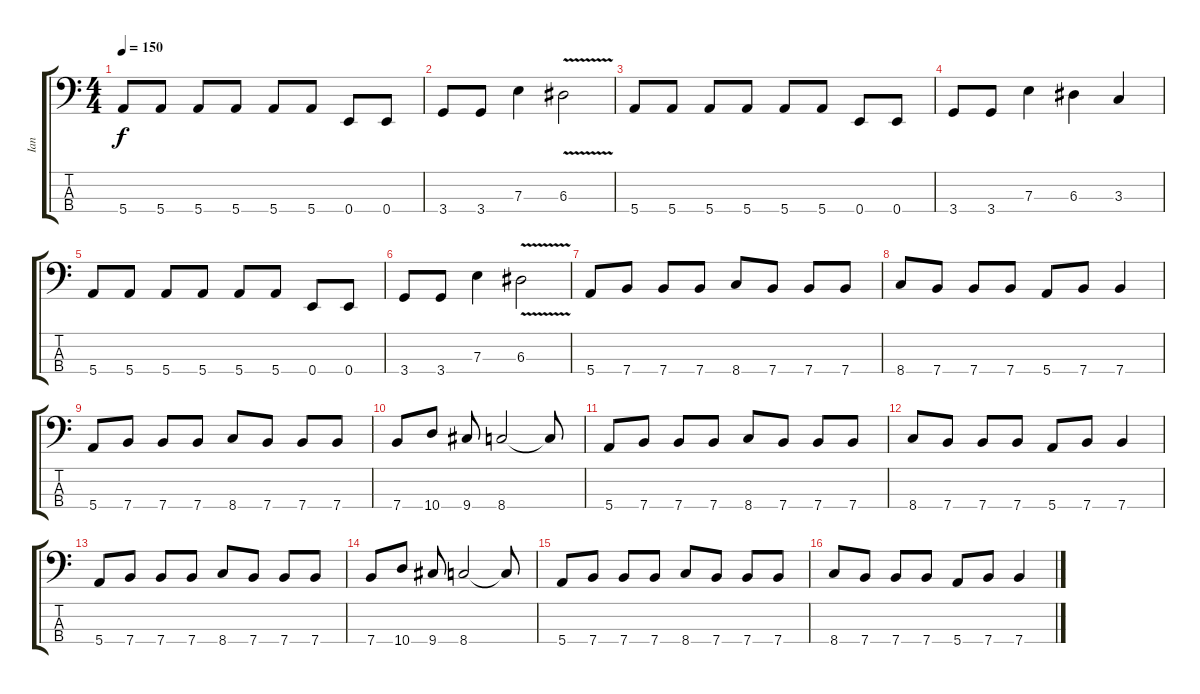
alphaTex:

\track ("Ian" "Ian") {instrument electricbasspick}
\staff {score tabs}
\tuning (G2 D2 A1 E1) {hide}
\ts (4 4)
\tempo 150
\clef f4
\ks c
5.4.8{dy f} 5.4.8 5.4.8 5.4.8 5.4.8 5.4.8 0.4.8 0.4.8 |
3.4.8 3.4.8 7.3.4 6.3{v}.2 |
5.4.8 5.4.8 5.4.8 5.4.8 5.4.8 5.4.8 0.4.8 0.4.8 |
3.4.8 3.4.8 7.3.4 6.3.4 3.3.4 |
5.4.8 5.4.8 5.4.8 5.4.8 5.4.8 5.4.8 0.4.8 0.4.8 |
3.4.8 3.4.8 7.3.4 6.3{v}.2 |
5.4.8 7.4.8 7.4.8 7.4.8 8.4.8 7.4.8 7.4.8 7.4.8 |
8.4.8 7.4.8 7.4.8 7.4.8 5.4.8 7.4.8 7.4.4 |
5.4.8 7.4.8 7.4.8 7.4.8 8.4.8 7.4.8 7.4.8 7.4.8 |
7.4.8 10.4.8 9.4.8 8.4.2 8.4{t}.8 |
5.4.8 7.4.8 7.4.8 7.4.8 8.4.8 7.4.8 7.4.8 7.4.8 |
8.4.8 7.4.8 7.4.8 7.4.8 5.4.8 7.4.8 7.4.4 |
5.4.8 7.4.8 7.4.8 7.4.8 8.4.8 7.4.8 7.4.8 7.4.8 |
7.4.8 10.4.8 9.4.8 8.4.2 8.4{t}.8 |
5.4.8 7.4.8 7.4.8 7.4.8 8.4.8 7.4.8 7.4.8 7.4.8 |
8.4.8 7.4.8 7.4.8 7.4.8 5.4.8 7.4.8 7.4.4
